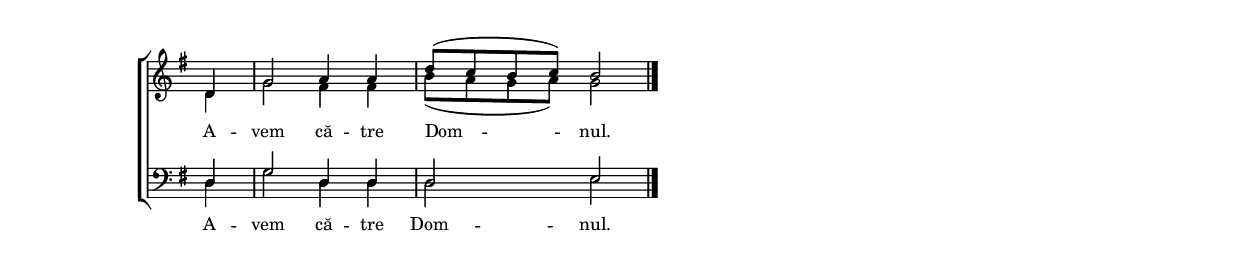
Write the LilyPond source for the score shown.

\version "2.19.80"
\include "defines.ly"
#(define myNoteSpacing 5.0)
#(define raggedRight #t)
midiTempo = 
  \midi {
    \tempo 4 = 90
    }


\include "preamble.ly"

global = {
  \globalPreamble
  \key e \minor
  \override Staff.TimeSignature.stencil = #ly:text-interface::print
  \override Staff.TimeSignature.text = ""
  \time 4/4
}

womenWords = \lyricmode {
  A -- vem că -- tre Dom -- nul.
}
menWords = \womenWords

sopMusic = \relative c' {
  \cadenzaOn
  d4 \bar "|"
  g2 a4 a4 \bar "|"
  d8([ c8 b8 c8)] b2 \bar "|."
}

altoMusic = \relative c' {
  \cadenzaOn
  d4
  g2 fis4 fis4
  b8([ a8 g8 a8)] g2
}

tenorMusic = \relative c' {
  \cadenzaOn
  d,4
  g2 d4 d4
  d2 e2
}

bassMusic = \relative c' {
  \cadenzaOn
  d,4
  g2 d4 d4
  d2 e2
}

\include "two-staves.ly"
